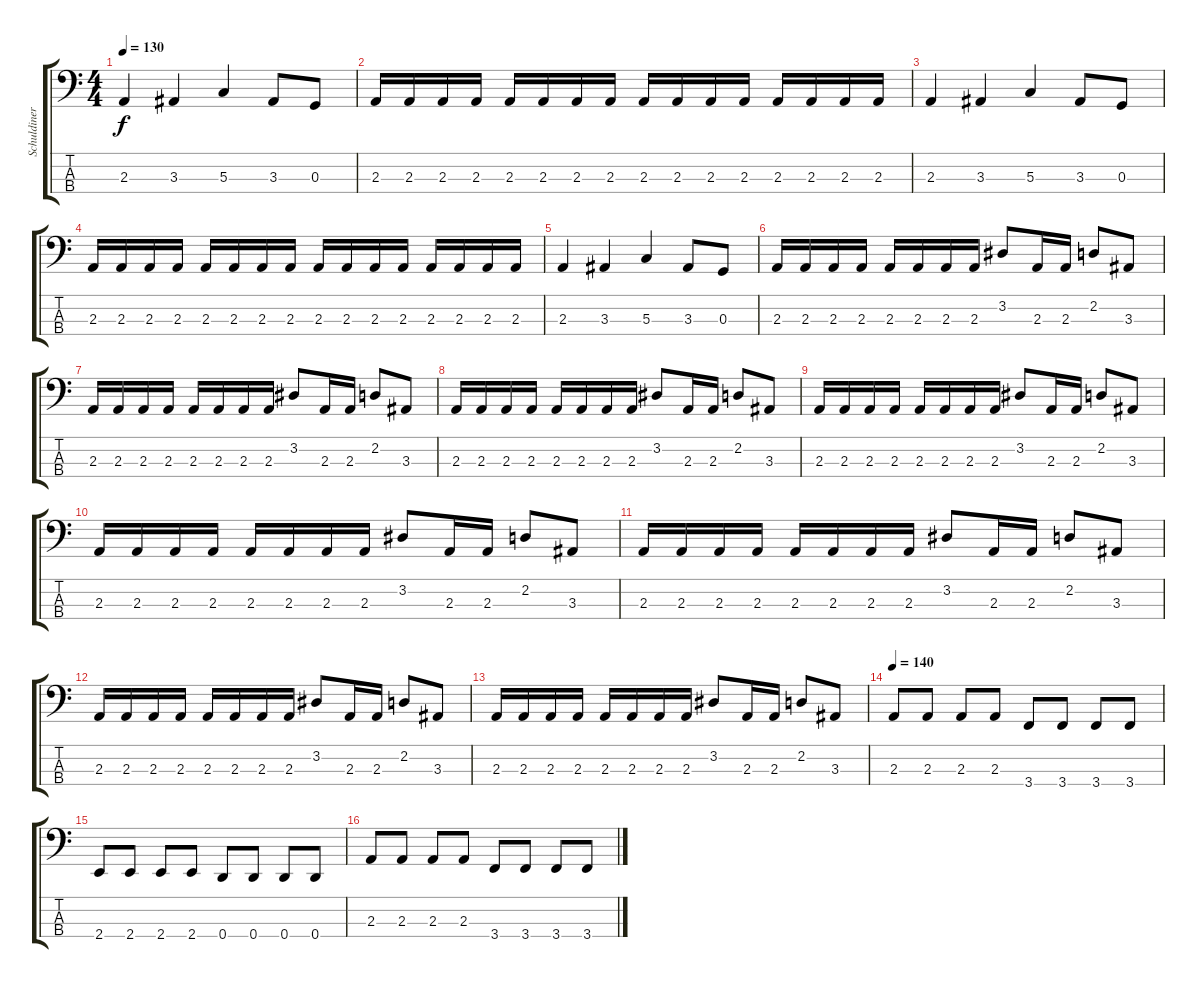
\track ("Schuldiner" "Schuldiner") {instrument electricbasspick}
\staff {score tabs}
\tuning (F2 C2 G1 D1) {hide}
\ts (4 4)
\tempo 130
\clef f4
\ks c
2.3.4{dy f} 3.3.4 5.3.4 3.3.8 0.3.8 |
2.3.16 2.3.16 2.3.16 2.3.16 2.3.16 2.3.16 2.3.16 2.3.16 2.3.16 2.3.16 2.3.16 2.3.16 2.3.16 2.3.16 2.3.16 2.3.16 |
2.3.4 3.3.4 5.3.4 3.3.8 0.3.8 |
2.3.16 2.3.16 2.3.16 2.3.16 2.3.16 2.3.16 2.3.16 2.3.16 2.3.16 2.3.16 2.3.16 2.3.16 2.3.16 2.3.16 2.3.16 2.3.16 |
2.3.4 3.3.4 5.3.4 3.3.8 0.3.8 |
2.3.16 2.3.16 2.3.16 2.3.16 2.3.16 2.3.16 2.3.16 2.3.16 3.2.8 2.3.16 2.3.16 2.2.8 3.3.8 |
2.3.16 2.3.16 2.3.16 2.3.16 2.3.16 2.3.16 2.3.16 2.3.16 3.2.8 2.3.16 2.3.16 2.2.8 3.3.8 |
2.3.16 2.3.16 2.3.16 2.3.16 2.3.16 2.3.16 2.3.16 2.3.16 3.2.8 2.3.16 2.3.16 2.2.8 3.3.8 |
2.3.16 2.3.16 2.3.16 2.3.16 2.3.16 2.3.16 2.3.16 2.3.16 3.2.8 2.3.16 2.3.16 2.2.8 3.3.8 |
2.3.16 2.3.16 2.3.16 2.3.16 2.3.16 2.3.16 2.3.16 2.3.16 3.2.8 2.3.16 2.3.16 2.2.8 3.3.8 |
2.3.16 2.3.16 2.3.16 2.3.16 2.3.16 2.3.16 2.3.16 2.3.16 3.2.8 2.3.16 2.3.16 2.2.8 3.3.8 |
2.3.16 2.3.16 2.3.16 2.3.16 2.3.16 2.3.16 2.3.16 2.3.16 3.2.8 2.3.16 2.3.16 2.2.8 3.3.8 |
2.3.16 2.3.16 2.3.16 2.3.16 2.3.16 2.3.16 2.3.16 2.3.16 3.2.8 2.3.16 2.3.16 2.2.8 3.3.8 |
\tempo 140
2.3.8 2.3.8 2.3.8 2.3.8 3.4.8 3.4.8 3.4.8 3.4.8 |
2.4.8 2.4.8 2.4.8 2.4.8 0.4.8 0.4.8 0.4.8 0.4.8 |
2.3.8 2.3.8 2.3.8 2.3.8 3.4.8 3.4.8 3.4.8 3.4.8
